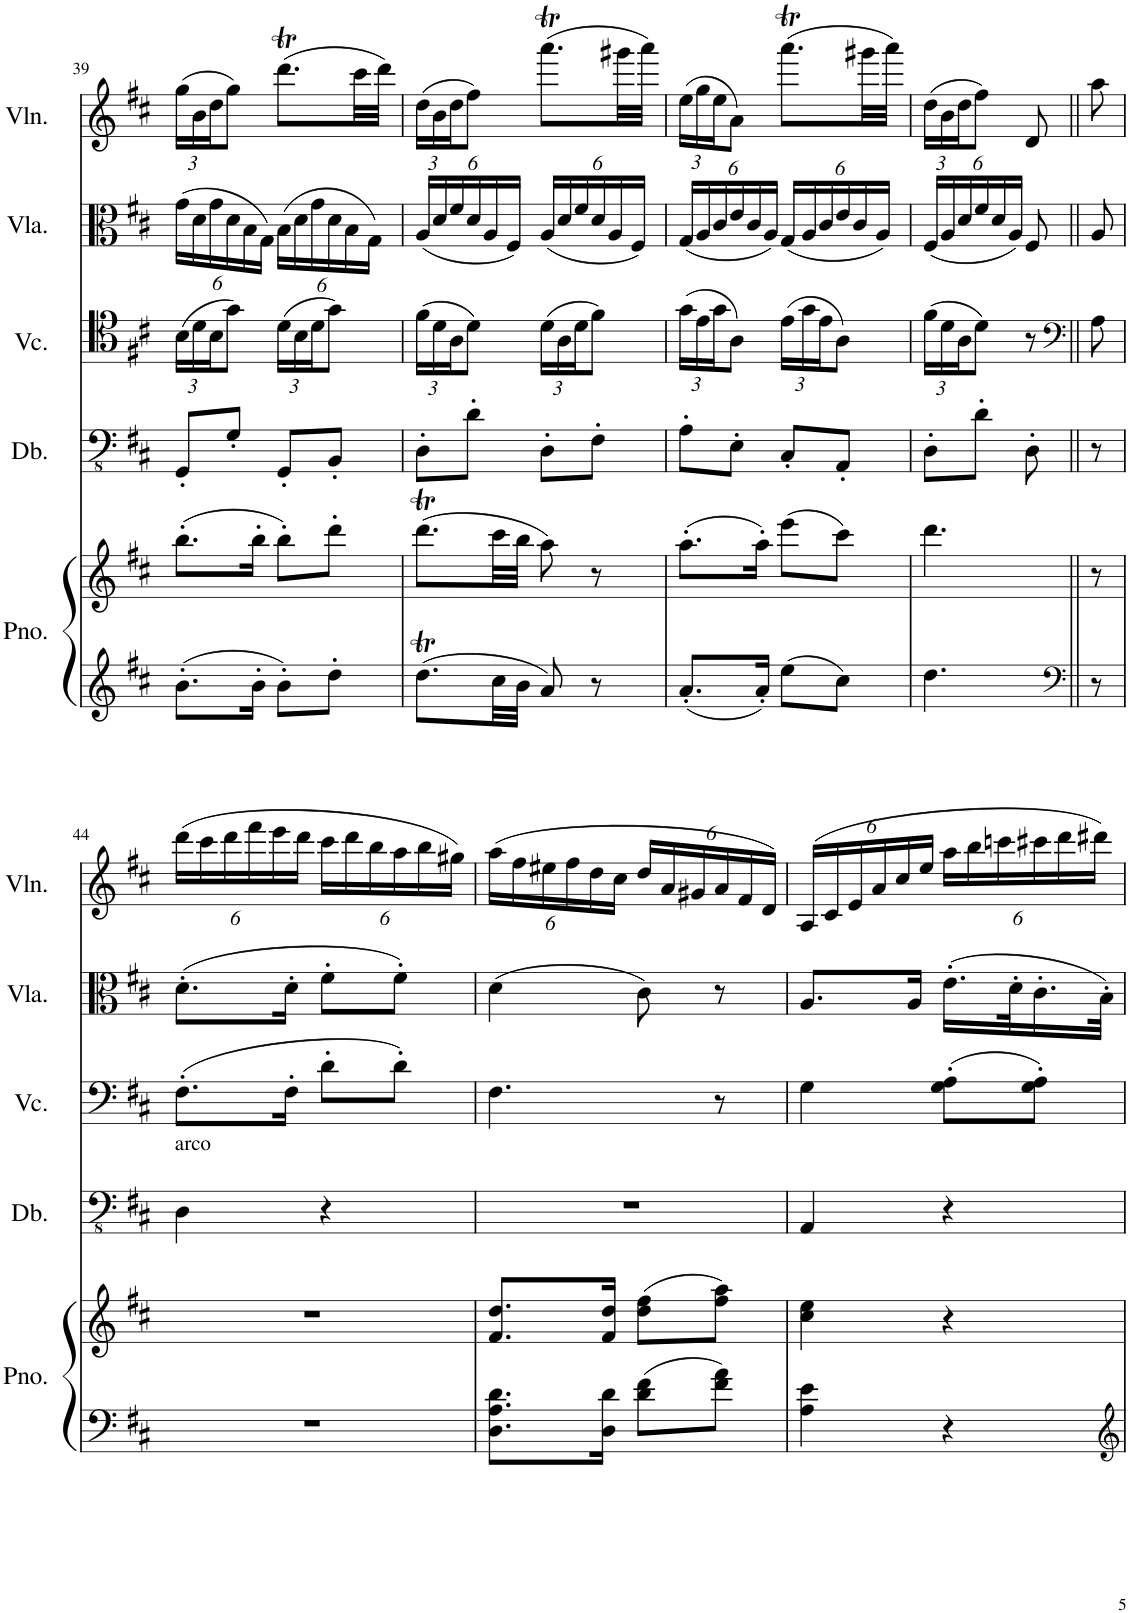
**kern	**kern	**kern	**kern	**kern	**kern
*part5	*part5	*part4	*part3	*part2	*part1
*staff6	*staff5	*staff4	*staff3	*staff2	*staff1
*I"Piano	*	*I"Double Bass	*I"Violoncello	*I"Viola	*I"Violin
*I'Pno.	*	*I'Db.	*I'Vc.	*I'Vla.	*I'Vln.
!!LO:PB:g=z
*clefG2	*clefG2	*clefFv4	*clefC4	*clefC3	*clefG2
*	*	*Trd7c12	*	*	*
*k[f#c#]	*k[f#c#]	*k[f#c#]	*k[f#c#]	*k[f#c#]	*k[f#c#]
*M2/4	*M2/4	*M2/4	*M2/4	*M2/4	*M2/4
*	*	*	*Xbrackettup	*Xbrackettup	*Xbrackettup
=39	=39	=39	=39	=39	=39
8.b'\L	(8.bb'\L	8GGG'/L	(24B\LL	(24g\LL	(24gg\LL
.	.	.	24d\	24d\	24b\
.	.	.	24B\J	24g\	24dd\J
.	.	8GG'/J	8g\J)	24d\	8gg\J)
.	.	.	.	24B\	.
16b'\Jk	16bb'\Jk	.	.	.	.
.	.	.	.	24G\JJ)	.
8b'\L	8bb'\L)	8GGG'/L	(24d\LL	(24B\LL	(8.dddT\L
.	.	.	24B\	24d\	.
.	.	.	24d\J	24g\	.
8dd'\J	8ddd'\J	8BBB'/J	8g\J)	24d\	.
.	.	.	.	24B\	.
.	.	.	.	.	32ccc#\LL
.	.	.	.	24G\JJ)	.
.	.	.	.	.	32ddd\JJJ)
=40	=40	=40	=40	=40	=40
8.ddT\L	(8.dddT\L	8DD'\L	(24f#\LL	(24A/LL	(24dd\LL
.	.	.	24d\	24d/	24b\
.	.	.	24A\J	24f#/	24dd\J
.	.	8D'\J	8d\J)	24d/	8ff#\J)
.	.	.	.	24A/	.
32cc#\LL	32ccc#\LL	.	.	.	.
.	.	.	.	24F#/JJ)	.
32b\JJJ	32bb\JJJ	.	.	.	.
8a/	8aa\)	8DD'\L	(24d\LL	(24A/LL	(8.aaaT\L
.	.	.	24A\	24d/	.
.	.	.	24d\J	24f#/	.
8r	8r	8FF#'\J	8f#\J)	24d/	.
.	.	.	.	24A/	.
.	.	.	.	.	32ggg#X\LL
.	.	.	.	24F#/JJ)	.
.	.	.	.	.	32aaa\JJJ)
=41	=41	=41	=41	=41	=41
8.a'/L	(8.aa'\L	8AA'\L	(24g\LL	(24G/LL	(24ee\LL
.	.	.	24e\	24A/	24gg\
.	.	.	24g\J	24c#/	24ee\J
.	.	8EE'\J	8A\J)	24e/	8a\J)
.	.	.	.	24c#/	.
16a'/Jk	16aa'\Jk)	.	.	.	.
.	.	.	.	24A/JJ)	.
8ee\L	(8eee\L	8CC#'/L	(24e\LL	(24G/LL	(8.aaaT\L
.	.	.	24g\	24A/	.
.	.	.	24e\J	24c#/	.
8cc#\J	8ccc#\J)	8AAA'/J	8A\J)	24e/	.
.	.	.	.	24c#/	.
.	.	.	.	.	32ggg#X\LL
.	.	.	.	24A/JJ)	.
.	.	.	.	.	32aaa\JJJ)
=42	=42	=42	=42	=42	=42
4.dd\	4.ddd\	8DD'\L	(24f#\LL	(24F#/LL	(24dd\LL
.	.	.	24d\	24A/	24b\
.	.	.	24A\J	24d/	24dd\J
.	.	8D'\J	8d\J)	24f#/	8ff#\J)
.	.	.	.	24d/	.
.	.	.	.	24A/JJ)	.
.	.	8DD'\	8r	8F#/	8d/
=43||	=43||	=43||	=43||	=43||	=43||
*clefF4	*	*	*clefF4	*	*
8r	8r	8r	8A\	8A/	8aa\
!!LO:LB:g=z
=44	=44	=44	=44	=44	=44
!	!	!LO:TX:a:t=arco	!	!	!
2r	2r	4DD\	(8.F#'\L	(8.d'\L	(24ddd\LL
.	.	.	.	.	24ccc#\
.	.	.	.	.	24ddd\
.	.	.	.	.	24fff#\
.	.	.	.	.	24eee\
.	.	.	16F#'\Jk	16d'\Jk	.
.	.	.	.	.	24ddd\JJ
.	.	4r	8d'\L	8f#'\L	24ccc#\LL
.	.	.	.	.	24ddd\
.	.	.	.	.	24bb\
.	.	.	8d'\J)	8f#'\J)	24aa\
.	.	.	.	.	24bb\
.	.	.	.	.	24gg#X\JJ)
=45	=45	=45	=45	=45	=45
8.D\ 8.A\ 8.d\L	8.f#/ 8.dd/L	2r	4.F#\	(4d\	(24aa\LL
.	.	.	.	.	24ff#\
.	.	.	.	.	24ee#X\
.	.	.	.	.	24ff#\
.	.	.	.	.	24dd\
16D\ 16d\Jk	16f#/ 16dd/Jk	.	.	.	.
.	.	.	.	.	24cc#\JJ
8d\ 8f#\L	(8dd\ 8ff#\L	.	.	8c#\)	24dd/LL
.	.	.	.	.	24a/
.	.	.	.	.	24g#X/
8f#\ 8a\J	8ff#\ 8aa\J)	.	8r	8r	24a/
.	.	.	.	.	24f#/
.	.	.	.	.	24d/JJ)
=46	=46	=46	=46	=46	=46
4A\ 4e\	4cc#\ 4ee\	4AAA/	4G\	8.A/L	(24A/LL
.	.	.	.	.	24c#/
.	.	.	.	.	24e/
.	.	.	.	.	24a/
.	.	.	.	.	24cc#/
.	.	.	.	16A/Jk	.
.	.	.	.	.	24ee/JJ
4r	4r	4r	(8G\' 8A\'L	(16.e'\LL	24aa\LL
.	.	.	.	.	24bb\
.	.	.	.	.	24cccn\
.	.	.	.	32d'\K	.
.	.	.	8G\' 8A\'J)	16.c#'\	24ccc#X\
.	.	.	.	.	24ddd\
.	.	.	.	.	24ddd#X\JJ)
.	.	.	.	32B'\JJk)	.
=	=	=	=	=	=
*-	*-	*-	*-	*-	*-
